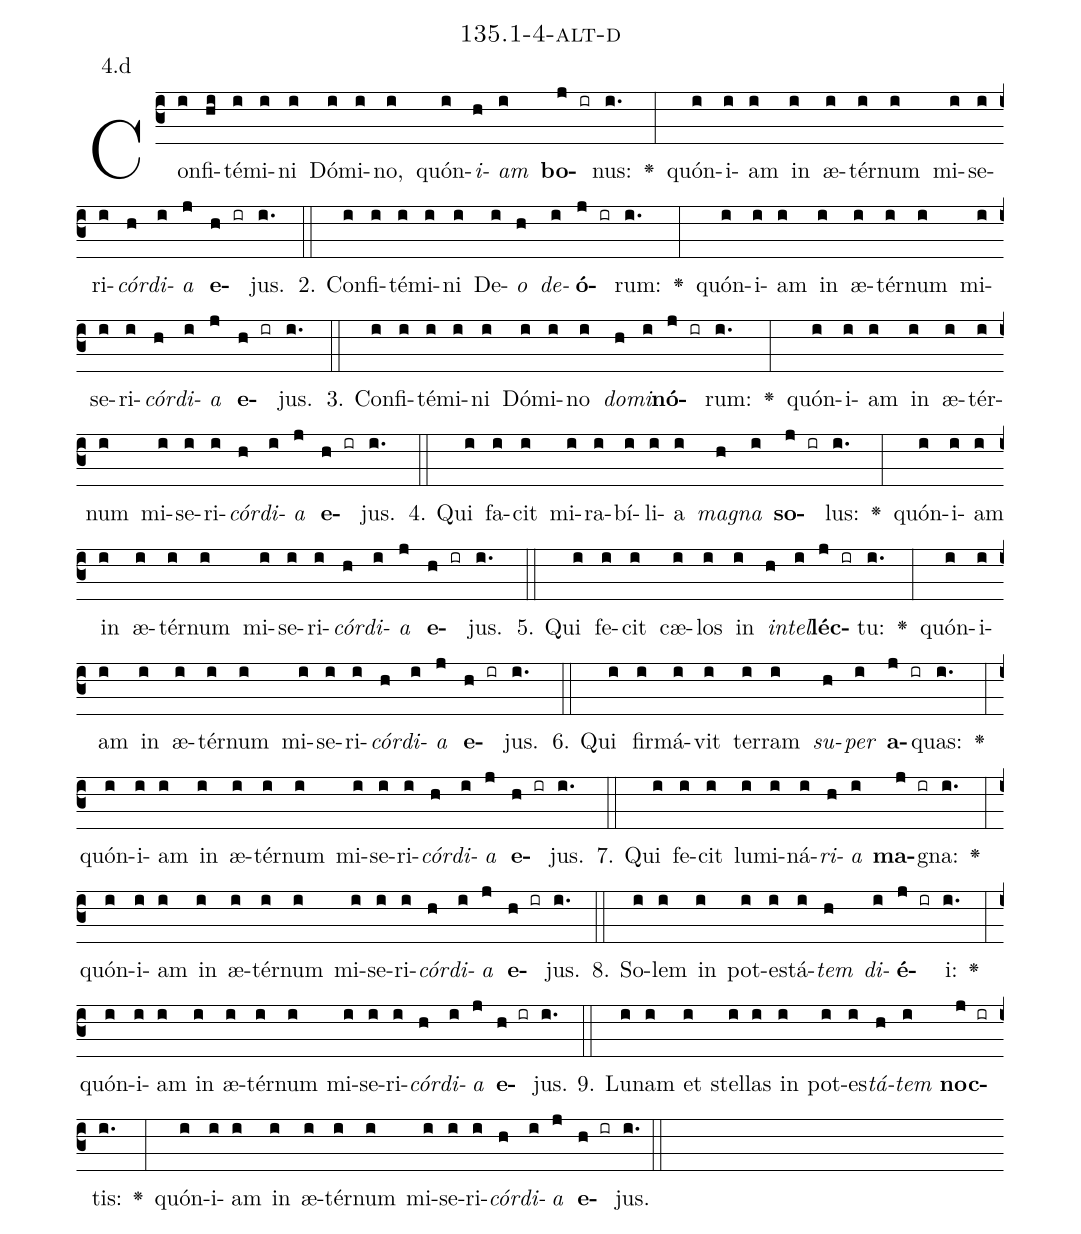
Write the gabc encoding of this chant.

name: 135.1-4-alt-d;
annotation: 4.d;
%%
(c3)Con(i)fi(hi)té(i)mi(i)ni(i) Dó(i)mi(i)no,(i) quón(i)<i>i</i>(h)<i>am</i>(i) <b>bo</b>(j ir)nus:(i.) <v>\greheightstar</v>(:) quón(i)i(i)am(i) in(i) æ(i)tér(i)num(i) mi(i)se(i)ri(i)<i>cór</i>(h)<i>di</i>(i)<i>a</i>(j) <b>e</b>(h ir)jus.(i.) (::)
2. Con(i)fi(i)té(i)mi(i)ni(i) De(i)<i>o</i>(h) <i>de</i>(i)<b>ó</b>(j ir)rum:(i.) <v>\greheightstar</v>(:) quón(i)i(i)am(i) in(i) æ(i)tér(i)num(i) mi(i)se(i)ri(i)<i>cór</i>(h)<i>di</i>(i)<i>a</i>(j) <b>e</b>(h ir)jus.(i.) (::)
3. Con(i)fi(i)té(i)mi(i)ni(i) Dó(i)mi(i)no(i) <i>do</i>(h)<i>mi</i>(i)<b>nó</b>(j ir)rum:(i.) <v>\greheightstar</v>(:) quón(i)i(i)am(i) in(i) æ(i)tér(i)num(i) mi(i)se(i)ri(i)<i>cór</i>(h)<i>di</i>(i)<i>a</i>(j) <b>e</b>(h ir)jus.(i.) (::)
4. Qui(i) fa(i)cit(i) mi(i)ra(i)bí(i)li(i)a(i) <i>ma</i>(h)<i>gna</i>(i) <b>so</b>(j ir)lus:(i.) <v>\greheightstar</v>(:) quón(i)i(i)am(i) in(i) æ(i)tér(i)num(i) mi(i)se(i)ri(i)<i>cór</i>(h)<i>di</i>(i)<i>a</i>(j) <b>e</b>(h ir)jus.(i.) (::)
5. Qui(i) fe(i)cit(i) cæ(i)los(i) in(i) <i>in</i>(h)<i>tel</i>(i)<b>léc</b>(j ir)tu:(i.) <v>\greheightstar</v>(:) quón(i)i(i)am(i) in(i) æ(i)tér(i)num(i) mi(i)se(i)ri(i)<i>cór</i>(h)<i>di</i>(i)<i>a</i>(j) <b>e</b>(h ir)jus.(i.) (::)
6. Qui(i) fir(i)má(i)vit(i) ter(i)ram(i) <i>su</i>(h)<i>per</i>(i) <b>a</b>(j ir)quas:(i.) <v>\greheightstar</v>(:) quón(i)i(i)am(i) in(i) æ(i)tér(i)num(i) mi(i)se(i)ri(i)<i>cór</i>(h)<i>di</i>(i)<i>a</i>(j) <b>e</b>(h ir)jus.(i.) (::)
7. Qui(i) fe(i)cit(i) lu(i)mi(i)ná(i)<i>ri</i>(h)<i>a</i>(i) <b>ma</b>(j ir)gna:(i.) <v>\greheightstar</v>(:) quón(i)i(i)am(i) in(i) æ(i)tér(i)num(i) mi(i)se(i)ri(i)<i>cór</i>(h)<i>di</i>(i)<i>a</i>(j) <b>e</b>(h ir)jus.(i.) (::)
8. So(i)lem(i) in(i) pot(i)es(i)tá(i)<i>tem</i>(h) <i>di</i>(i)<b>é</b>(j ir)i:(i.) <v>\greheightstar</v>(:) quón(i)i(i)am(i) in(i) æ(i)tér(i)num(i) mi(i)se(i)ri(i)<i>cór</i>(h)<i>di</i>(i)<i>a</i>(j) <b>e</b>(h ir)jus.(i.) (::)
9. Lu(i)nam(i) et(i) stel(i)las(i) in(i) pot(i)es(i)<i>tá</i>(h)<i>tem</i>(i) <b>noc</b>(j ir)tis:(i.) <v>\greheightstar</v>(:) quón(i)i(i)am(i) in(i) æ(i)tér(i)num(i) mi(i)se(i)ri(i)<i>cór</i>(h)<i>di</i>(i)<i>a</i>(j) <b>e</b>(h ir)jus.(i.) (::)
